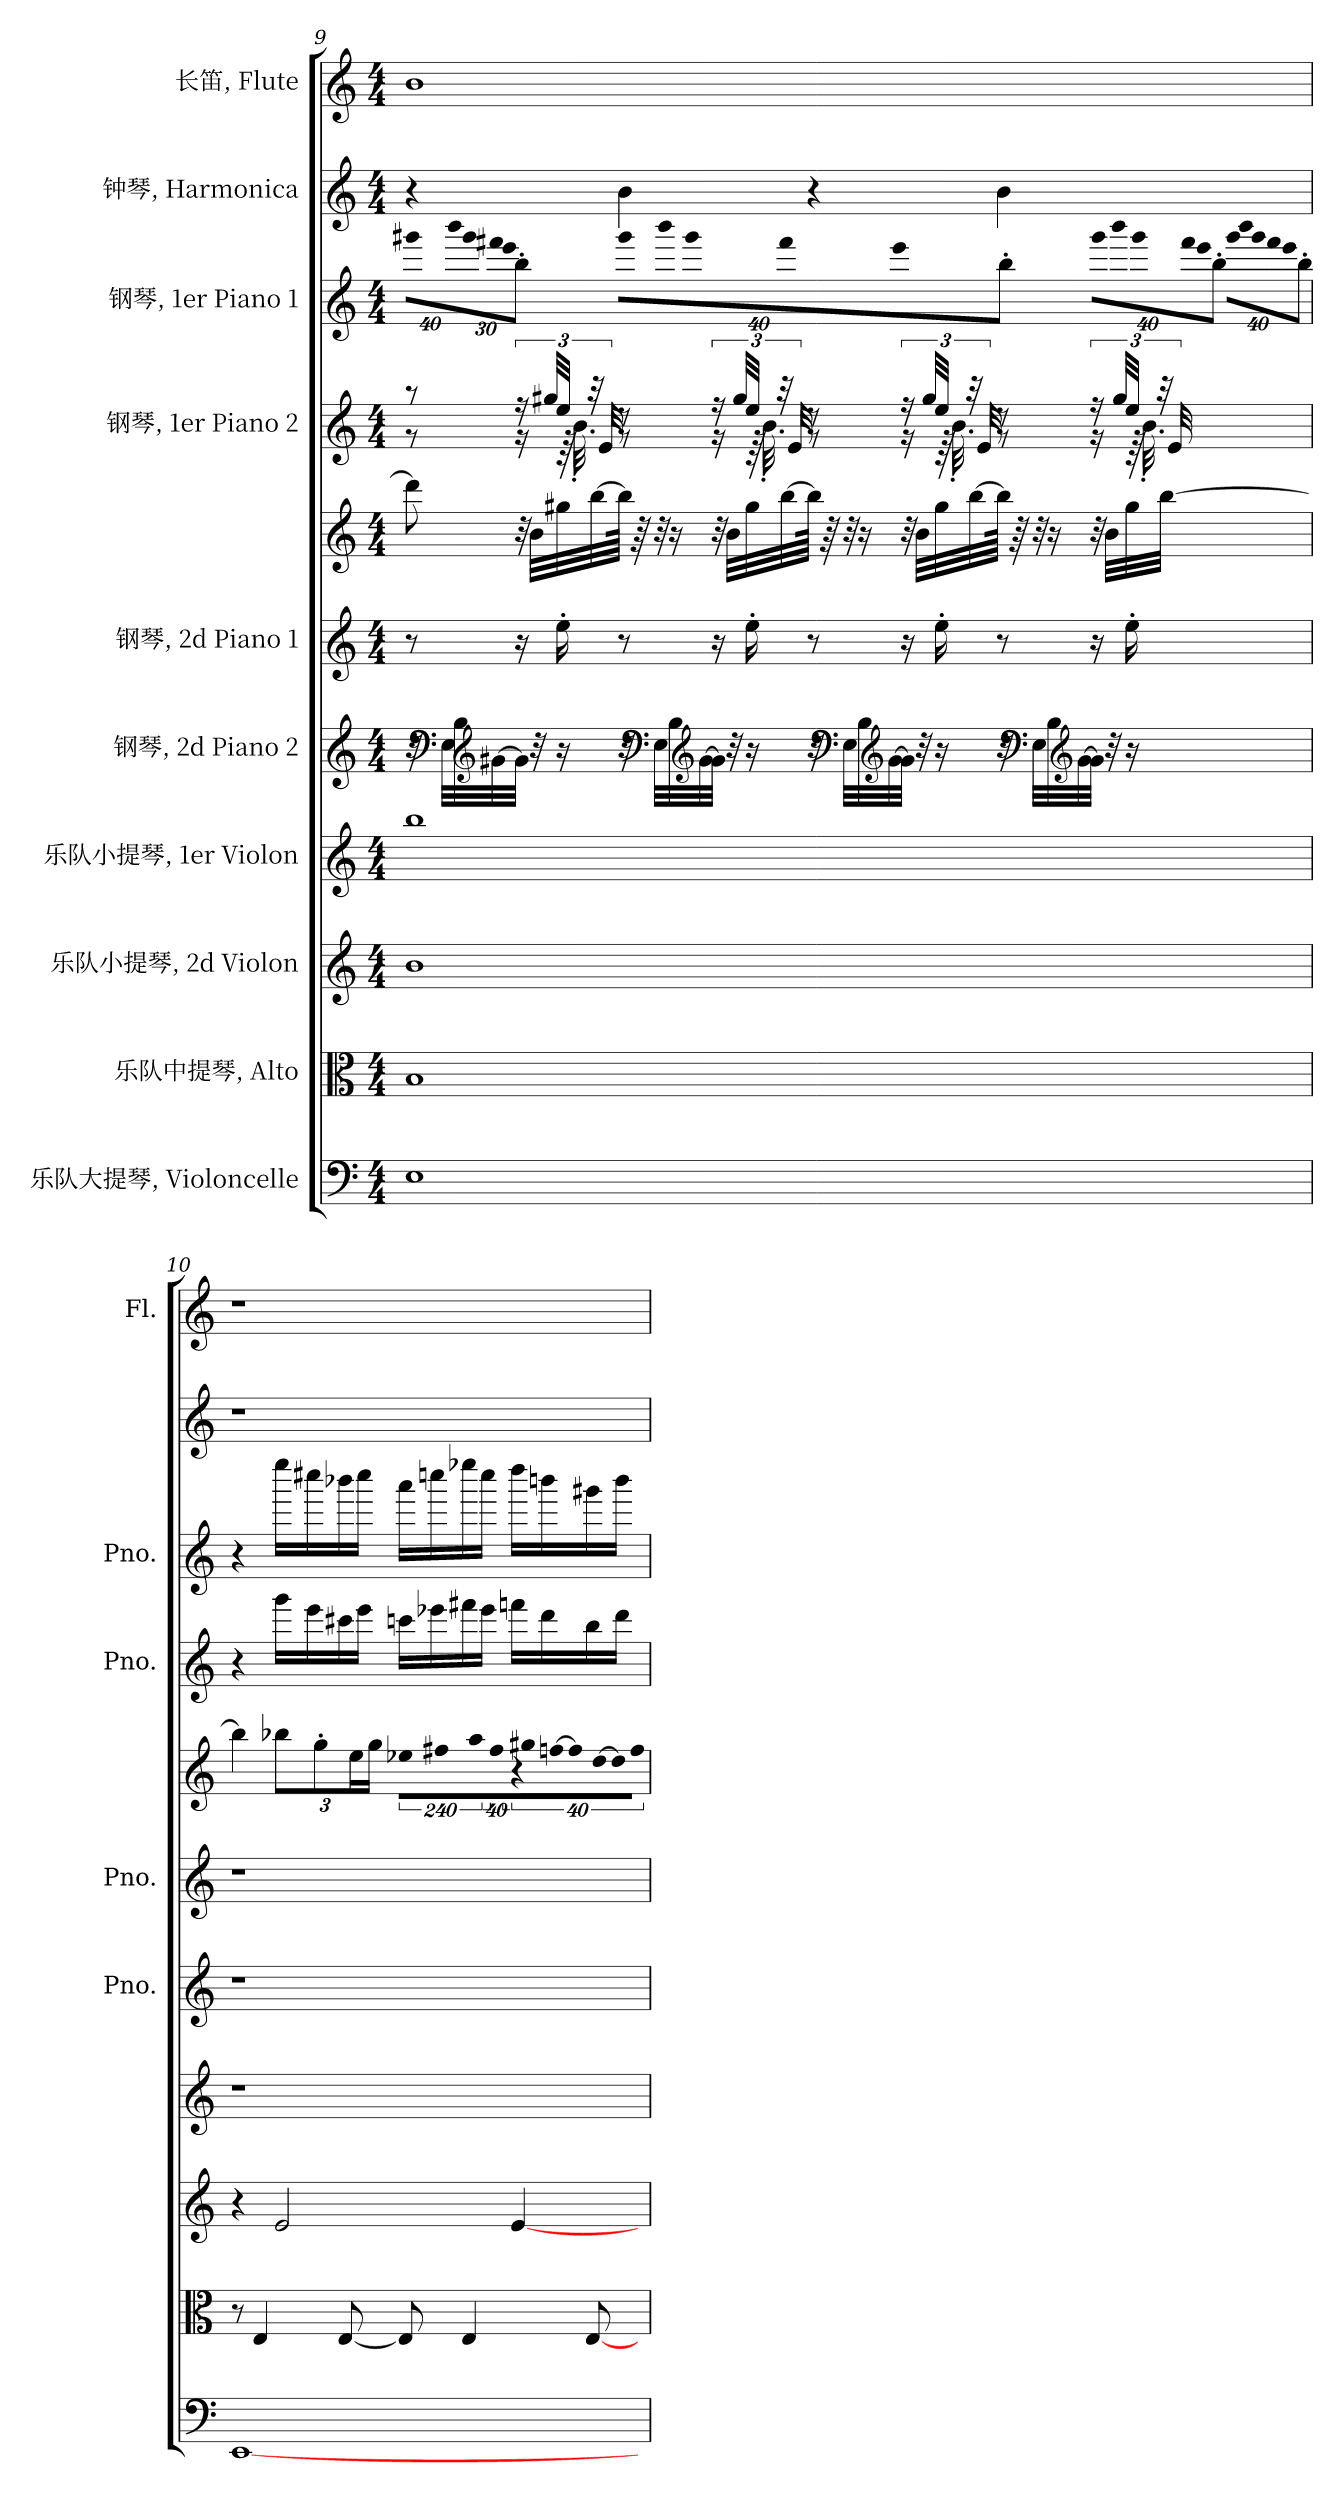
**kern	**kern	**kern	**kern	**kern	**kern	**kern	**kern	**kern	**kern	**kern
*part10	*part9	*part8	*part7	*part6	*part5	*part5	*part4	*part3	*part2	*part1
*staff11	*staff10	*staff9	*staff8	*staff7	*staff6	*staff5	*staff4	*staff3	*staff2	*staff1
*I"乐队大提琴, Violoncelle	*I"乐队中提琴, Alto	*I"乐队小提琴, 2d Violon	*I"乐队小提琴, 1er Violon	*I"钢琴, 2d Piano 2	*I"钢琴, 2d Piano 1	*	*I"钢琴, 1er Piano 2	*I"钢琴, 1er Piano 1	*I"钟琴, Harmonica	*I"长笛, Flute
*	*	*	*	*I'Pno.	*I'Pno.	*	*I'Pno.	*I'Pno.	*	*I'Fl.
!!LO:PB:g=z
*clefF4	*clefC3	*clefG2	*clefG2	*clefG2	*clefG2	*clefG2	*clefG2	*clefG2	*clefG2	*clefG2
*	*	*	*	*	*	*	*	*	*ITrd-14c-24	*
*k[]	*k[]	*k[]	*k[]	*k[]	*k[]	*k[]	*k[]	*k[]	*k[]	*k[]
*M4/4	*M4/4	*M4/4	*M4/4	*M4/4	*M4/4	*M4/4	*M4/4	*M4/4	*M4/4	*M4/4
*MM66	*MM66	*MM66	*MM66	*MM66	*MM66	*MM66	*MM66	*MM66	*MM66	*MM66
=9	=9	=9	=9	=9	=9	=9	=9	=9	=9	=9
*	*	*	*	*	*	*	*^	*	*	*
*	*	*	*	*	*	*	*	*	*Xbrackettup	*	*
!	!	!	!	!	!	!	!	!	!LO:N:vis=32	!	!
1E	1B	1b	1bb	32r	8r	8ddd\]	8r	8r	640%23ggg#X\LLL	4r	1b
*	*	*	*	*clefF4	*	*	*	*	*	*	*
.	.	.	.	32E\LLL	.	.	.	.	.	.	.
!	!	!	!	!	!	!	!	!	!LO:N:vis=32	!	!
.	.	.	.	.	.	.	.	.	640%23bbb\	.	.
.	.	.	.	32B\	.	.	.	.	.	.	.
!	!	!	!	!	!	!	!	!	!LO:N:vis=256%9	!	!
.	.	.	.	.	.	.	.	.	960%17ggg#\L	.	.
!	!	!	!	!	!	!	!	!	!LO:N:vis=256%9	!	!
.	.	.	.	.	.	.	.	.	960%17fff#X\	.	.
*	*	*	*	*clefG2	*	*	*	*	*	*	*
.	.	.	.	[32g#X\	.	.	.	.	.	.	.
!	!	!	!	!	!	!	!	!	!LO:N:vis=256%9	!	!
.	.	.	.	.	.	.	.	.	960%17eee\JJJ	.	.
.	.	.	.	32g#\JJJ]	16r	32r	24r	16r	8bb'\J	.	.
.	.	.	.	32r	.	32b\LLL	.	.	.	.	.
.	.	.	.	.	.	.	48gg#X/LLL	.	.	.	.
.	.	.	.	16r	16ee'\	32gg#X\	48ee/JJJ	64r	.	.	.
.	.	.	.	.	.	.	.	32.b'\	.	.	.
.	.	.	.	.	.	.	48r	.	.	.	.
.	.	.	.	.	.	[32bb\	.	.	.	.	.
.	.	.	.	.	.	.	48e/	.	.	.	.
!	!	!	!	!	!	!	!	!	!LO:N:vis=32	!	!
.	.	.	.	32r	8r	64bb\JJJk]	8r	8r	640%23ggg#\LLL	4bbb\	.
.	.	.	.	.	.	64r	.	.	.	.	.
*	*	*	*	*clefF4	*	*	*	*	*	*	*
.	.	.	.	32E\LLL	.	32r	.	.	.	.	.
!	!	!	!	!	!	!	!	!	!LO:N:vis=32	!	!
.	.	.	.	.	.	.	.	.	640%23bbb\	.	.
.	.	.	.	32B\	.	16r	.	.	.	.	.
!	!	!	!	!	!	!	!	!	!LO:N:vis=256%9	!	!
.	.	.	.	.	.	.	.	.	960%17ggg#\L	.	.
!	!	!	!	!	!	!	!	!	!LO:N:vis=256%9	!	!
.	.	.	.	.	.	.	.	.	960%17fff#\	.	.
*	*	*	*	*clefG2	*	*	*	*	*	*	*
.	.	.	.	[32g#\	.	.	.	.	.	.	.
!	!	!	!	!	!	!	!	!	!LO:N:vis=256%9	!	!
.	.	.	.	.	.	.	.	.	960%17eee\JJJ	.	.
.	.	.	.	32g#\JJJ]	16r	32r	24r	16r	8bb'\J	.	.
.	.	.	.	32r	.	32b\LLL	.	.	.	.	.
.	.	.	.	.	.	.	48gg#/LLL	.	.	.	.
.	.	.	.	16r	16ee'\	32gg#\	48ee/JJJ	64r	.	.	.
.	.	.	.	.	.	.	.	32.b'\	.	.	.
.	.	.	.	.	.	.	48r	.	.	.	.
.	.	.	.	.	.	[32bb\	.	.	.	.	.
.	.	.	.	.	.	.	48e/	.	.	.	.
!	!	!	!	!	!	!	!	!	!LO:N:vis=32	!	!
.	.	.	.	32r	8r	64bb\JJJk]	8r	8r	640%23ggg#\LLL	4r	.
.	.	.	.	.	.	64r	.	.	.	.	.
*	*	*	*	*clefF4	*	*	*	*	*	*	*
.	.	.	.	32E\LLL	.	32r	.	.	.	.	.
!	!	!	!	!	!	!	!	!	!LO:N:vis=32	!	!
.	.	.	.	.	.	.	.	.	640%23bbb\	.	.
.	.	.	.	32B\	.	16r	.	.	.	.	.
!	!	!	!	!	!	!	!	!	!LO:N:vis=256%9	!	!
.	.	.	.	.	.	.	.	.	960%17ggg#\L	.	.
!	!	!	!	!	!	!	!	!	!LO:N:vis=256%9	!	!
.	.	.	.	.	.	.	.	.	960%17fff#\	.	.
*	*	*	*	*clefG2	*	*	*	*	*	*	*
.	.	.	.	[32g#\	.	.	.	.	.	.	.
!	!	!	!	!	!	!	!	!	!LO:N:vis=256%9	!	!
.	.	.	.	.	.	.	.	.	960%17eee\JJJ	.	.
.	.	.	.	32g#\JJJ]	16r	32r	24r	16r	8bb'\J	.	.
.	.	.	.	32r	.	32b\LLL	.	.	.	.	.
.	.	.	.	.	.	.	48gg#/LLL	.	.	.	.
.	.	.	.	16r	16ee'\	32gg#\	48ee/JJJ	64r	.	.	.
.	.	.	.	.	.	.	.	32.b'\	.	.	.
.	.	.	.	.	.	.	48r	.	.	.	.
.	.	.	.	.	.	[32bb\	.	.	.	.	.
.	.	.	.	.	.	.	48e/	.	.	.	.
!	!	!	!	!	!	!	!	!	!LO:N:vis=32	!	!
.	.	.	.	32r	8r	64bb\JJJk]	8r	8r	640%23ggg#\LLL	4bbb\	.
.	.	.	.	.	.	64r	.	.	.	.	.
*	*	*	*	*clefF4	*	*	*	*	*	*	*
.	.	.	.	32E\LLL	.	32r	.	.	.	.	.
!	!	!	!	!	!	!	!	!	!LO:N:vis=32	!	!
.	.	.	.	.	.	.	.	.	640%23bbb\	.	.
.	.	.	.	32B\	.	16r	.	.	.	.	.
!	!	!	!	!	!	!	!	!	!LO:N:vis=256%9	!	!
.	.	.	.	.	.	.	.	.	960%17ggg#\L	.	.
!	!	!	!	!	!	!	!	!	!LO:N:vis=256%9	!	!
.	.	.	.	.	.	.	.	.	960%17fff#\	.	.
*	*	*	*	*clefG2	*	*	*	*	*	*	*
.	.	.	.	[32g#\	.	.	.	.	.	.	.
!	!	!	!	!	!	!	!	!	!LO:N:vis=256%9	!	!
.	.	.	.	.	.	.	.	.	960%17eee\JJJ	.	.
.	.	.	.	32g#\JJJ]	16r	32r	24r	16r	8bb'\J	.	.
.	.	.	.	32r	.	32b\LLL	.	.	.	.	.
.	.	.	.	.	.	.	48gg#/LLL	.	.	.	.
.	.	.	.	16r	16ee'\	32gg#\	48ee/JJJ	64r	.	.	.
.	.	.	.	.	.	.	.	32.b'\	.	.	.
.	.	.	.	.	.	.	48r	.	.	.	.
.	.	.	.	.	.	[32bb\JJJ	.	.	.	.	.
.	.	.	.	.	.	.	48e/	.	.	.	.
*	*	*	*	*	*	*	*v	*v	*	*	*
!!LO:PB:g=z
=10	=10	=10	=10	=10	=10	=10	=10	=10	=10	=10
*	*	*	*	*	*	*	*	*	*	*MM70
[1EE	8r	4r	1r	1r	1r	4bb\]	4r	4r	1r	1r
.	4E/	.	.	.	.	.	.	.	.	.
*	*	*	*	*	*	*Xbrackettup	*	*	*	*
.	.	2e/	.	.	.	12bb-X\L	16ggg\LL	16eeee\LL	.	.
.	.	.	.	.	.	.	16eee\	16cccc#X\	.	.
.	.	.	.	.	.	12gg'\	.	.	.	.
.	[8E/	.	.	.	.	.	16ccc#X\	16bbb-X\	.	.
.	.	.	.	.	.	24ee\L	.	.	.	.
.	.	.	.	.	.	.	16eee\JJ	16cccc#\JJ	.	.
.	.	.	.	.	.	24gg\JJ	.	.	.	.
*	*	*	*	*	*	*brackettup	*	*	*	*
!	!	!	!	!	!	!LO:N:vis=16	!	!	!	!
.	8E/]	.	.	.	.	1920%137ee-X\LL	16cccn\LL	16aaa\LL	.	.
.	.	.	.	.	.	.	16eee-X\	16ccccn\	.	.
!	!	!	!	!	!	!LO:N:vis=16	!	!	!	!
.	.	.	.	.	.	1920%137ff#X\	.	.	.	.
.	4E/	.	.	.	.	.	16fff#X\	16eeee-X\	.	.
!	!	!	!	!	!	!LO:N:vis=16	!	!	!	!
.	.	.	.	.	.	1920%137aa\	.	.	.	.
.	.	.	.	.	.	.	16eee-\JJ	16cccc\JJ	.	.
!	!	!	!	!	!	!LO:N:vis=32	!	!	!	!
.	.	.	.	.	.	640%23ff#\JJk	.	.	.	.
!	!	!	!	!	!	!LO:N:vis=32	!	!	!	!
.	.	[4e/	.	.	.	640%23r	16fffn\LL	16dddd\LL	.	.
!	!	!	!	!	!	!LO:N:vis=32	!	!	!	!
.	.	.	.	.	.	640%23gg#X\LLL	.	.	.	.
.	.	.	.	.	.	.	16ddd\	16bbbn\	.	.
!	!	!	!	!	!	!LO:N:vis=32	!	!	!	!
.	.	.	.	.	.	[640%23ffn\	.	.	.	.
!	!	!	!	!	!	!LO:N:vis=32	!	!	!	!
.	.	.	.	.	.	640%23ff\]	.	.	.	.
.	[8E/	.	.	.	.	.	16bb\	16ggg#X\	.	.
!	!	!	!	!	!	!LO:N:vis=32	!	!	!	!
.	.	.	.	.	.	[640%23dd\	.	.	.	.
!	!	!	!	!	!	!LO:N:vis=32	!	!	!	!
.	.	.	.	.	.	640%23dd\]	.	.	.	.
.	.	.	.	.	.	.	16ddd\JJ	16bbb\JJ	.	.
!	!	!	!	!	!	!LO:N:vis=32	!	!	!	!
.	.	.	.	.	.	640%23ff\JJJ	.	.	.	.
640ryy	640ryy	640ryy	640ryy	640ryy	640ryy	.	640ryy	640ryy	640ryy	640ryy
=	=	=	=	=	=	=	=	=	=	=
*-	*-	*-	*-	*-	*-	*-	*-	*-	*-	*-
